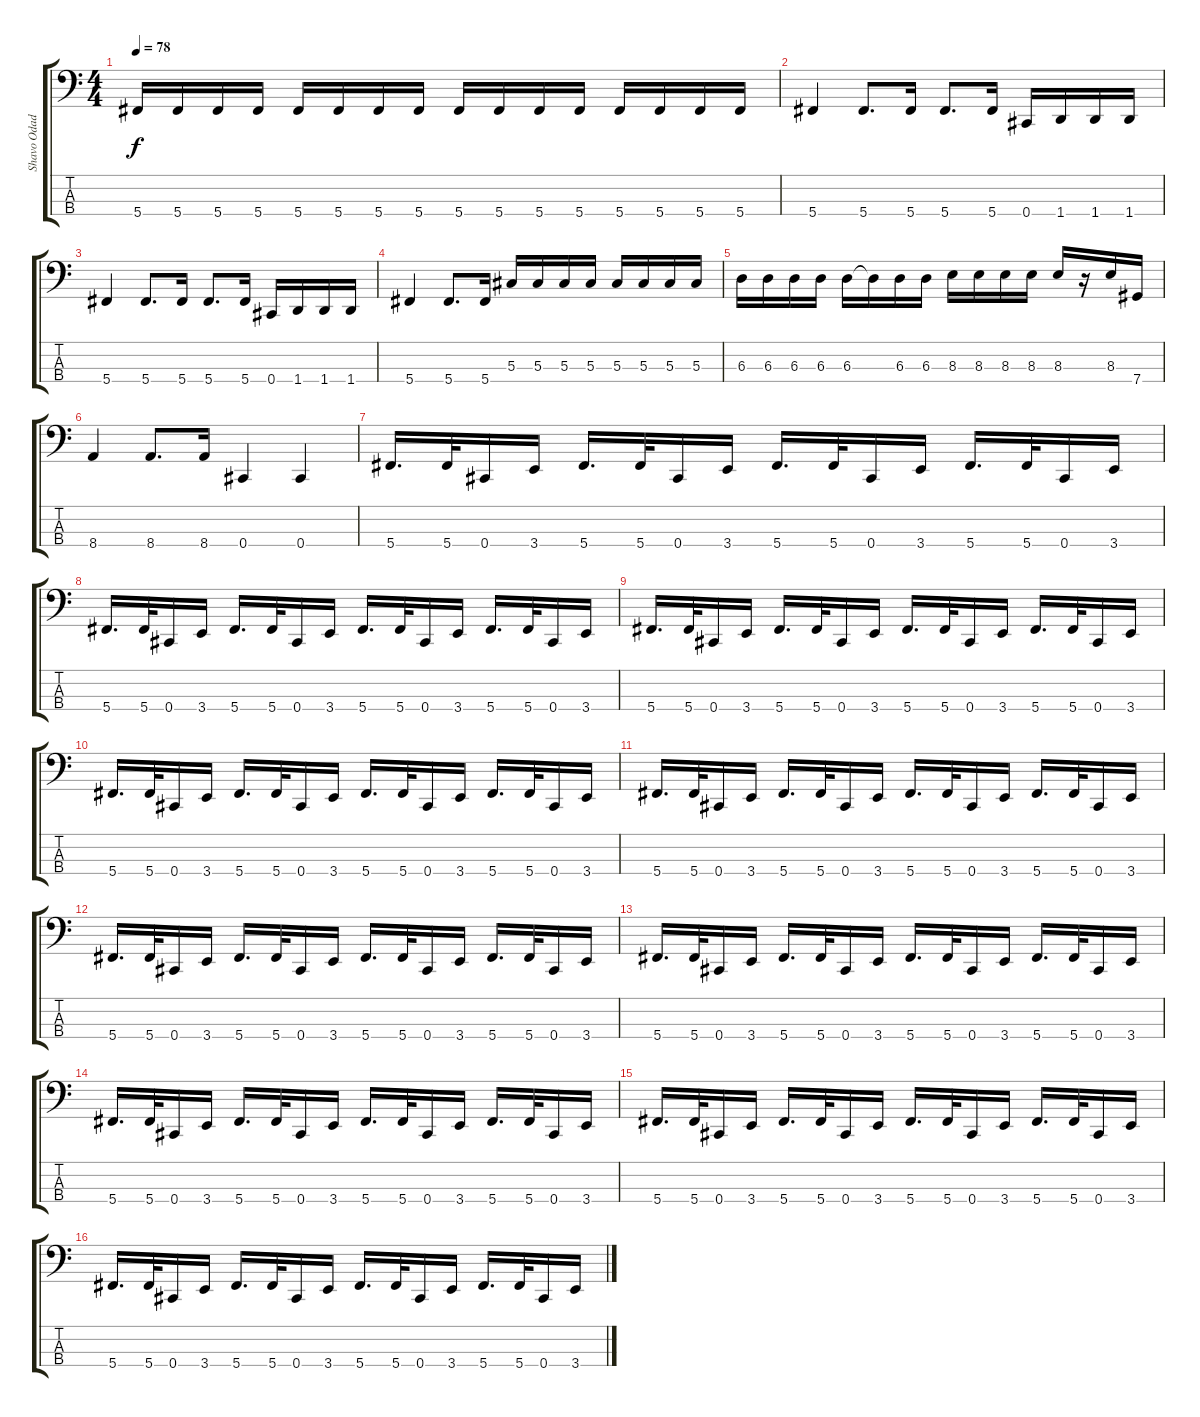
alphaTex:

\track ("Shavo Odadjian (Bass)" "Shavo Odad") {instrument electricbassfinger}
\staff {score tabs}
\tuning (Gb2 Db2 Ab1 Db1) {hide}
\ts (4 4)
\tempo 78
\clef f4
\ks c
5.4.16{dy f volume 8} 5.4.16 5.4.16 5.4.16 5.4.16 5.4.16 5.4.16 5.4.16 5.4.16 5.4.16 5.4.16 5.4.16 5.4.16 5.4.16 5.4.16 5.4.16 |
5.4.4{volume 11} 5.4.8{d} 5.4.16 5.4.8{d} 5.4.16 0.4.16 1.4.16 1.4.16 1.4.16 |
5.4.4 5.4.8{d} 5.4.16 5.4.8{d} 5.4.16 0.4.16 1.4.16 1.4.16 1.4.16 |
5.4.4 5.4.8{d} 5.4.16 5.3.16 5.3.16 5.3.16 5.3.16 5.3.16 5.3.16 5.3.16 5.3.16 |
6.3.16 6.3.16 6.3.16 6.3.16 6.3.16 6.3{t}.16 6.3.16 6.3.16 8.3.16 8.3.16 8.3.16 8.3.16 8.3.16 r.16 8.3.16 7.4.16 |
8.4.4 8.4.8{d} 8.4.16 0.4.4 0.4.4 |
5.4.16{d volume 13} 5.4.32 0.4.16 3.4.16 5.4.16{d} 5.4.32 0.4.16 3.4.16 5.4.16{d} 5.4.32 0.4.16 3.4.16 5.4.16{d} 5.4.32 0.4.16 3.4.16 |
5.4.16{d} 5.4.32 0.4.16 3.4.16 5.4.16{d} 5.4.32 0.4.16 3.4.16 5.4.16{d} 5.4.32 0.4.16 3.4.16 5.4.16{d} 5.4.32 0.4.16 3.4.16 |
5.4.16{d volume 13} 5.4.32 0.4.16 3.4.16 5.4.16{d} 5.4.32 0.4.16 3.4.16 5.4.16{d} 5.4.32 0.4.16 3.4.16 5.4.16{d} 5.4.32 0.4.16 3.4.16 |
5.4.16{d} 5.4.32 0.4.16 3.4.16 5.4.16{d} 5.4.32 0.4.16 3.4.16 5.4.16{d} 5.4.32 0.4.16 3.4.16 5.4.16{d} 5.4.32 0.4.16 3.4.16 |
5.4.16{d volume 13} 5.4.32 0.4.16 3.4.16 5.4.16{d} 5.4.32 0.4.16 3.4.16 5.4.16{d} 5.4.32 0.4.16 3.4.16 5.4.16{d} 5.4.32 0.4.16 3.4.16 |
5.4.16{d} 5.4.32 0.4.16 3.4.16 5.4.16{d} 5.4.32 0.4.16 3.4.16 5.4.16{d} 5.4.32 0.4.16 3.4.16 5.4.16{d} 5.4.32 0.4.16 3.4.16 |
5.4.16{d volume 13} 5.4.32 0.4.16 3.4.16 5.4.16{d} 5.4.32 0.4.16 3.4.16 5.4.16{d} 5.4.32 0.4.16 3.4.16 5.4.16{d} 5.4.32 0.4.16 3.4.16 |
5.4.16{d} 5.4.32 0.4.16 3.4.16 5.4.16{d} 5.4.32 0.4.16 3.4.16 5.4.16{d} 5.4.32 0.4.16 3.4.16 5.4.16{d} 5.4.32 0.4.16 3.4.16 |
5.4.16{d volume 13} 5.4.32 0.4.16 3.4.16 5.4.16{d} 5.4.32 0.4.16 3.4.16 5.4.16{d} 5.4.32 0.4.16 3.4.16 5.4.16{d} 5.4.32 0.4.16 3.4.16 |
5.4.16{d} 5.4.32 0.4.16 3.4.16 5.4.16{d} 5.4.32 0.4.16 3.4.16 5.4.16{d} 5.4.32 0.4.16 3.4.16 5.4.16{d} 5.4.32 0.4.16 3.4.16
